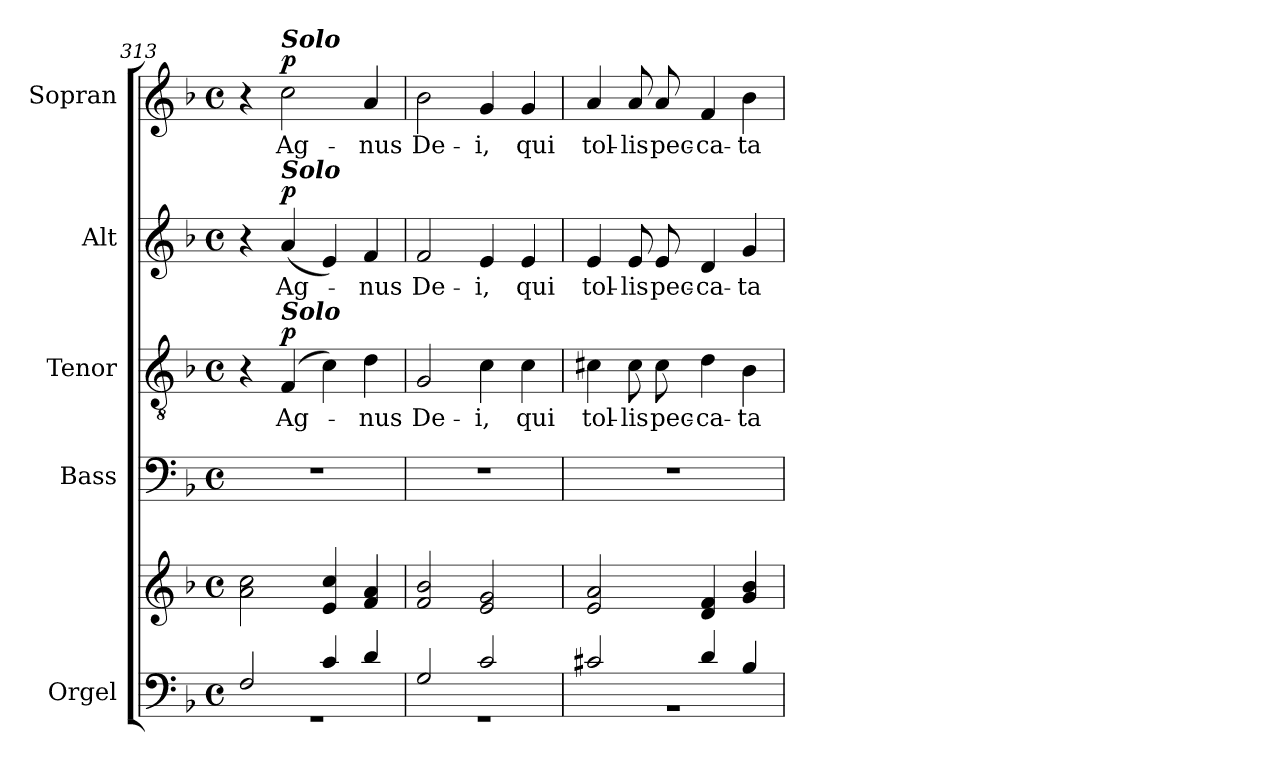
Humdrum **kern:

**kern	**kern	**kern	**kern	**text	**dynam	**kern	**text	**dynam	**kern	**text	**dynam
*part5	*part5	*part4	*part3	*part3	*part3	*part2	*part2	*part2	*part1	*part1	*part1
*staff6	*staff5	*staff4	*staff3	*staff3	*staff3	*staff2	*staff2	*staff2	*staff1	*staff1	*staff1
*I"Orgel	*	*I"Bass	*I"Tenor	*	*	*I"Alt	*	*	*I"Sopran	*	*
*I'Org.	*	*I'B.	*I'T.	*	*	*I'A.	*	*	*I'S.	*	*
*clefF4	*clefG2	*clefF4	*clefGv2	*	*	*clefG2	*	*	*clefG2	*	*
*k[b-]	*k[b-]	*k[b-]	*k[b-]	*	*	*k[b-]	*	*	*k[b-]	*	*
*F:	*F:	*F:	*F:	*	*	*F:	*	*	*F:	*	*
*M4/4	*M4/4	*M4/4	*M4/4	*	*	*M4/4	*	*	*M4/4	*	*
*met(c)	*met(c)	*met(c)	*met(c)	*	*	*met(c)	*	*	*met(c)	*	*
=313	=313	=313	=313	=313	=313	=313	=313	=313	=313	=313	=313
*^	*	*	*	*	*	*	*	*	*	*	*
2F/	1rAA	2a\ 2cc\	1r	4r	.	.	4r	.	.	4r	.	.
!	!	!	!	!	!	!	!	!	!	!LO:TX:a:Bi:t=Solo	!	!
!	!	!	!	!	!	!	!LO:TX:a:Bi:t=Solo	!	!	!	!	!
!	!	!	!	!LO:TX:a:Bi:t=Solo	!	!	!	!	!	!	!	!
!	!	!	!	!	!	!LO:DY:a	!	!	!LO:DY:a	!	!	!LO:DY:a
.	.	.	.	(4F/	Ag-	p	(4a/	Ag-	p	2cc\	Ag-	p
4c/	.	4e/ 4cc/	.	4c\)	.	.	4e/)	.	.	.	.	.
4d/	.	4f/ 4a/	.	4d\	-nus	.	4f/	-nus	.	4a/	-nus	.
=314	=314	=314	=314	=314	=314	=314	=314	=314	=314	=314	=314	=314
2G/	1rAA	2f/ 2b-/	1r	2G/	De-	.	2f/	De-	.	2b-\	De-	.
2c/	.	2e/ 2g/	.	4c\	-i,	.	4e/	-i,	.	4g/	-i,	.
.	.	.	.	4c\	qui	.	4e/	qui	.	4g/	qui	.
=315	=315	=315	=315	=315	=315	=315	=315	=315	=315	=315	=315	=315
2c#X/	1rBB	2e/ 2a/	1r	4c#X\	tol-	.	4e/	tol-	.	4a/	tol-	.
.	.	.	.	8c#\	-lis	.	8e/	-lis	.	8a/	-lis	.
.	.	.	.	8c#\	pec-	.	8e/	pec-	.	8a/	pec-	.
4d/	.	4d/ 4f/	.	4d\	-ca-	.	4d/	-ca-	.	4f/	-ca-	.
4B-/	.	4g/ 4b-/	.	4B-\	-ta	.	4g/	-ta	.	4b-\	-ta	.
*v	*v	*	*	*	*	*	*	*	*	*	*	*
=	=	=	=	=	=	=	=	=	=	=	=
*-	*-	*-	*-	*-	*-	*-	*-	*-	*-	*-	*-
